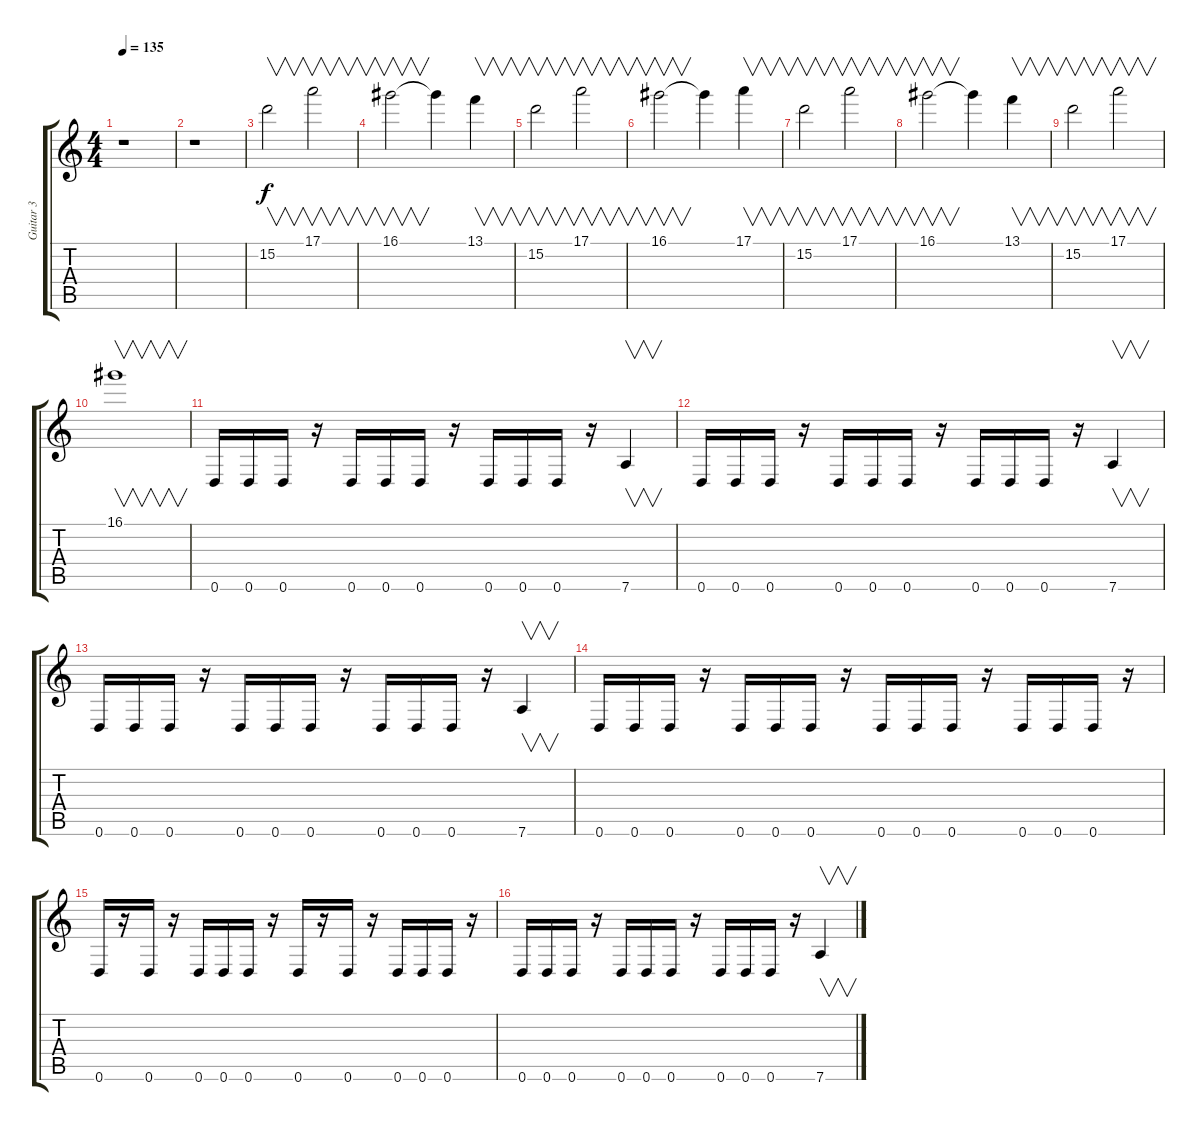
\track ("Guitar 3" "Guitar 3") {instrument overdrivenguitar}
\staff {score tabs}
\tuning (E4 B3 G3 D3 A2 D2) {hide}
\ts (4 4)
\tempo 135
\clef g2
\ks c
r.1{dy f} |
r.1 |
15.2.2{v balance 8} 17.1.2{v} |
16.1.2{v} 16.1{t}.4 13.1.4{v} |
15.2.2{v balance 8} 17.1.2{v} |
16.1.2{v} 16.1{t}.4 17.1.4{v} |
15.2.2{v balance 8} 17.1.2{v} |
16.1.2{v} 16.1{t}.4 13.1.4{v} |
15.2.2{v balance 8} 17.1.2{v} |
16.1.1{v} |
0.6.16 0.6.16 0.6.16 r.16 0.6.16 0.6.16 0.6.16 r.16 0.6.16 0.6.16 0.6.16 r.16 7.6.4{v} |
0.6.16 0.6.16 0.6.16 r.16 0.6.16 0.6.16 0.6.16 r.16 0.6.16 0.6.16 0.6.16 r.16 7.6.4{v} |
0.6.16 0.6.16 0.6.16 r.16 0.6.16 0.6.16 0.6.16 r.16 0.6.16 0.6.16 0.6.16 r.16 7.6.4{v} |
0.6.16 0.6.16 0.6.16 r.16 0.6.16 0.6.16 0.6.16 r.16 0.6.16 0.6.16 0.6.16 r.16 0.6.16 0.6.16 0.6.16 r.16 |
0.6.16 r.16 0.6.16 r.16 0.6.16 0.6.16 0.6.16 r.16 0.6.16 r.16 0.6.16 r.16 0.6.16 0.6.16 0.6.16 r.16 |
0.6.16 0.6.16 0.6.16 r.16 0.6.16 0.6.16 0.6.16 r.16 0.6.16 0.6.16 0.6.16 r.16 7.6.4{v}
